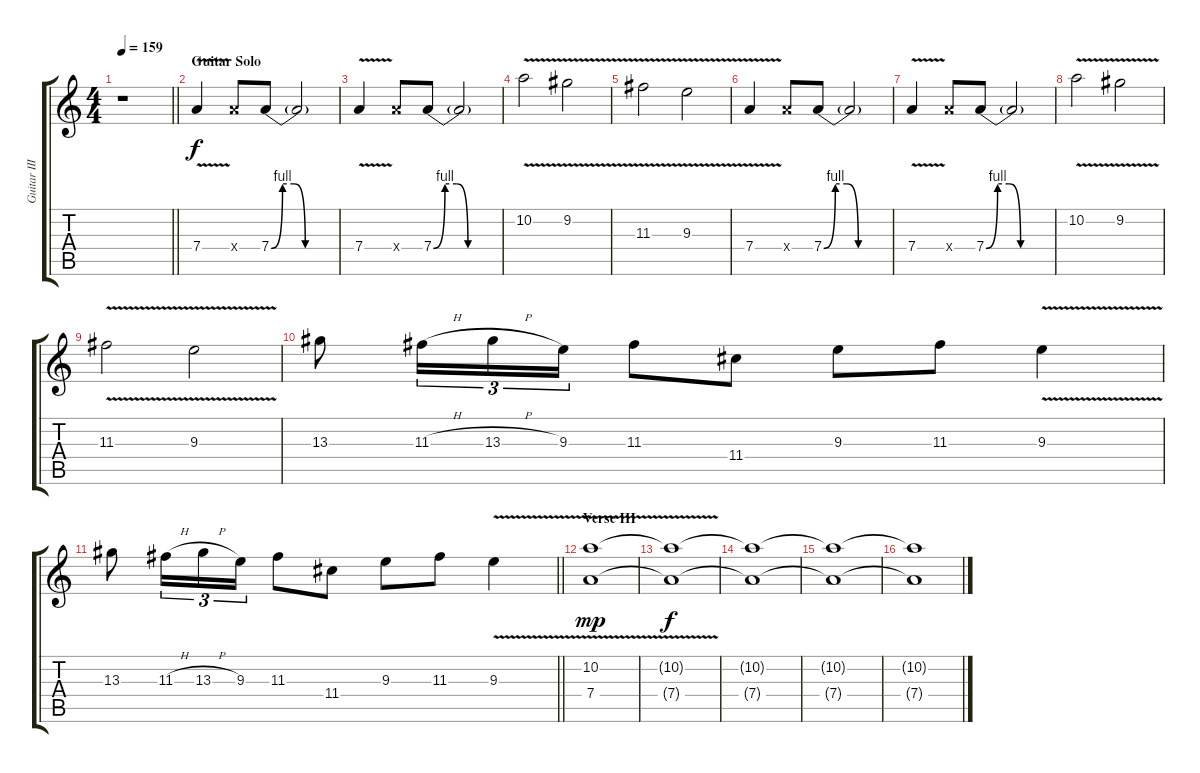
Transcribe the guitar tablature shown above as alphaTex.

\track ("Guitar III" "Guitar III") {instrument distortionguitar}
\staff {score tabs}
\tuning (E4 B3 G3 D3 A2 E2) {hide}
\ts (4 4)
\tempo 159
\clef g2
\barLineRight lightlight
\ks c
r.1{dy f} |
\section ("" "Guitar Solo")
7.4{v}.4 7.4{x}.8 7.4{be (custom 0 0 10 4 20 4 30 0 60 0)}.8 7.4{t}.2 |
7.4{v}.4 7.4{x}.8 7.4{be (custom 0 0 10 4 20 4 30 0 60 0)}.8 7.4{t}.2 |
10.2{v}.2 9.2{v}.2 |
11.3{v}.2 9.3{v}.2 |
7.4{v}.4 7.4{x}.8 7.4{be (custom 0 0 10 4 20 4 30 0 60 0)}.8 7.4{t}.2 |
7.4{v}.4 7.4{x}.8 7.4{be (custom 0 0 10 4 20 4 30 0 60 0)}.8 7.4{t}.2 |
10.2{v}.2 9.2{v}.2 |
11.3{v}.2 9.3{v}.2 |
13.3.8 11.3{h}.16{tu (3 2)} 13.3{h}.16{tu (3 2)} 9.3.16{tu (3 2)} 11.3.8 11.4.8 9.3.8 11.3.8 9.3{v}.4 |
\barLineRight lightlight
13.3.8 11.3{h}.16{tu (3 2)} 13.3{h}.16{tu (3 2)} 9.3.16{tu (3 2)} 11.3.8 11.4.8 9.3.8 11.3.8 9.3{v}.4 |
\section ("" "Verse III")
(10.2{v} 7.4{v}).1{dy mp volume 8} |
(10.2{t} 7.4{t}).1{dy f} |
(10.2{t} 7.4{t}).1 |
(10.2{t} 7.4{t}).1{volume 12} |
(10.2{t} 7.4{t}).1
